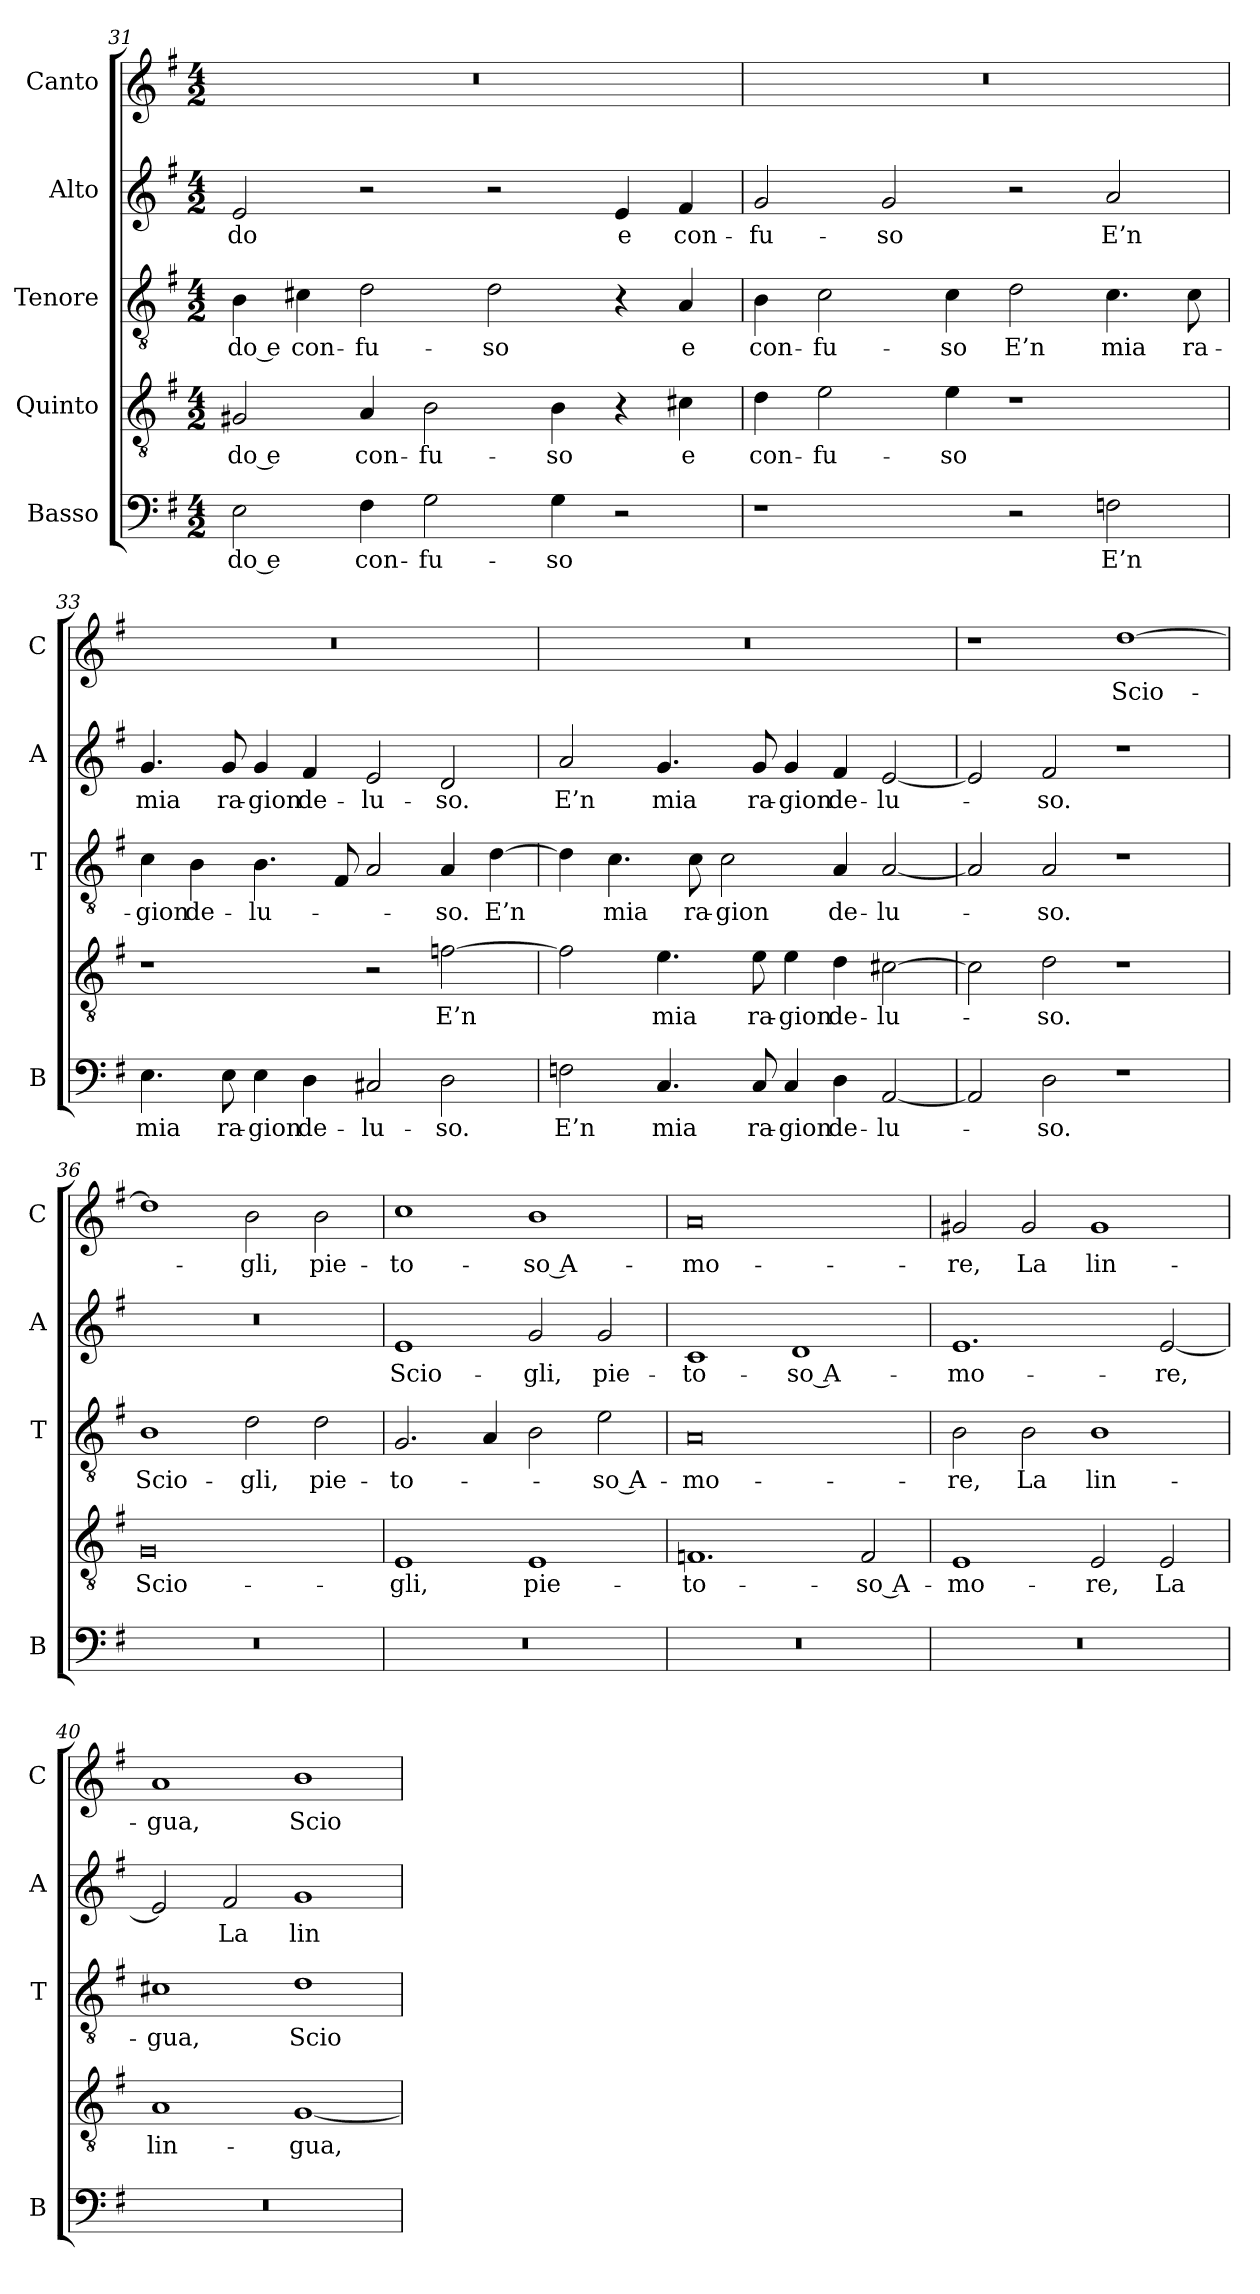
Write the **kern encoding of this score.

**kern	**text	**kern	**text	**kern	**text	**kern	**text	**kern	**text
*part5	*part5	*part4	*part4	*part3	*part3	*part2	*part2	*part1	*part1
*staff5	*staff5	*staff4	*staff4	*staff3	*staff3	*staff2	*staff2	*staff1	*staff1
*I"Basso	*	*I"Quinto	*	*I"Tenore	*	*I"Alto	*	*I"Canto	*
*I'B	*	*	*	*I'T	*	*I'A	*	*I'C	*
!!LO:LB:g=z
*clefF4	*	*clefGv2	*	*clefGv2	*	*clefG2	*	*clefG2	*
*k[f#]	*	*k[f#]	*	*k[f#]	*	*k[f#]	*	*k[f#]	*
*G:	*	*G:	*	*G:	*	*G:	*	*G:	*
*M4/2	*	*M4/2	*	*M4/2	*	*M4/2	*	*M4/2	*
=31	=31	=31	=31	=31	=31	=31	=31	=31	=31
!	!LO:LY:b	!	!LO:LY:b	!	!LO:LY:b	!	!LO:LY:b	!	!
2E\	-do e	2G#X/	-do e	4B\	-do e	2e/	-do	0r	.
!	!	!	!	!	!LO:LY:b	!	!	!	!
.	.	.	.	4c#X\	con-	.	.	.	.
!	!LO:LY:b	!	!LO:LY:b	!	!LO:LY:b	!	!	!	!
4F#\	con-	4A/	con-	2d\	-fu-	2r	.	.	.
!	!LO:LY:b	!	!LO:LY:b	!	!	!	!	!	!
2G\	-fu-	2B\	-fu-	.	.	.	.	.	.
!	!	!	!	!	!LO:LY:b	!	!	!	!
.	.	.	.	2d\	-so	2r	.	.	.
!	!LO:LY:b	!	!LO:LY:b	!	!	!	!	!	!
4G\	-so	4B\	-so	.	.	.	.	.	.
!	!	!	!	!	!	!	!LO:LY:b	!	!
2r	.	4r	.	4r	.	4e/	e	.	.
!	!	!	!LO:LY:b	!	!LO:LY:b	!	!LO:LY:b	!	!
.	.	4c#X\	e	4A/	e	4f#/	con-	.	.
=32	=32	=32	=32	=32	=32	=32	=32	=32	=32
!	!	!	!LO:LY:b	!	!LO:LY:b	!	!LO:LY:b	!	!
1r	.	4d\	con-	4B\	con-	2g/	-fu-	0r	.
!	!	!	!LO:LY:b	!	!LO:LY:b	!	!	!	!
.	.	2e\	-fu-	2c\	-fu-	.	.	.	.
!	!	!	!	!	!	!	!LO:LY:b	!	!
.	.	.	.	.	.	2g/	-so	.	.
!	!	!	!LO:LY:b	!	!LO:LY:b	!	!	!	!
.	.	4e\	-so	4c\	-so	.	.	.	.
!	!	!	!	!	!LO:LY:b	!	!	!	!
2r	.	1r	.	2d\	E’n	2r	.	.	.
!	!LO:LY:b	!	!	!	!LO:LY:b	!	!LO:LY:b	!	!
2Fn\	E’n	.	.	4.c\	mia	2a/	E’n	.	.
!	!	!	!	!	!LO:LY:b	!	!	!	!
.	.	.	.	8c\	ra-	.	.	.	.
=33	=33	=33	=33	=33	=33	=33	=33	=33	=33
!	!LO:LY:b	!	!	!	!LO:LY:b	!	!LO:LY:b	!	!
4.E\	mia	1r	.	4c\	-gion	4.g/	mia	0r	.
!	!	!	!	!	!LO:LY:b	!	!	!	!
.	.	.	.	4B\	de-	.	.	.	.
!	!LO:LY:b	!	!	!	!	!	!LO:LY:b	!	!
8E\	ra-	.	.	.	.	8g/	ra-	.	.
!	!LO:LY:b	!	!	!	!LO:LY:b	!	!LO:LY:b	!	!
4E\	-gion	.	.	4.B\	-lu-	4g/	-gion	.	.
!	!LO:LY:b	!	!	!	!	!	!LO:LY:b	!	!
4D\	de-	.	.	.	.	4f#/	de-	.	.
.	.	.	.	8F#/	.	.	.	.	.
!	!LO:LY:b	!	!	!	!	!	!LO:LY:b	!	!
2C#X/	-lu-	2r	.	2A/	.	2e/	-lu-	.	.
!	!LO:LY:b	!	!LO:LY:b	!	!LO:LY:b	!	!LO:LY:b	!	!
2D\	-so.	[2fn\	E’n	4A/	-so.	2d/	-so.	.	.
!	!	!	!	!	!LO:LY:b	!	!	!	!
.	.	.	.	[4d\	E’n	.	.	.	.
=34	=34	=34	=34	=34	=34	=34	=34	=34	=34
!	!LO:LY:b	!	!	!	!	!	!LO:LY:b	!	!
2Fn\	E’n	2f\]	.	4d\]	.	2a/	E’n	0r	.
!	!	!	!	!	!LO:LY:b	!	!	!	!
.	.	.	.	4.c\	mia	.	.	.	.
!	!LO:LY:b	!	!LO:LY:b	!	!	!	!LO:LY:b	!	!
4.C/	mia	4.e\	mia	.	.	4.g/	mia	.	.
!	!	!	!	!	!LO:LY:b	!	!	!	!
.	.	.	.	8c\	ra-	.	.	.	.
!	!	!	!	!	!LO:LY:b	!	!	!	!
.	.	.	.	2c\	-gion	.	.	.	.
!	!LO:LY:b	!	!LO:LY:b	!	!	!	!LO:LY:b	!	!
8C/	ra-	8e\	ra-	.	.	8g/	ra-	.	.
!	!LO:LY:b	!	!LO:LY:b	!	!	!	!LO:LY:b	!	!
4C/	-gion	4e\	-gion	.	.	4g/	-gion	.	.
!	!LO:LY:b	!	!LO:LY:b	!	!LO:LY:b	!	!LO:LY:b	!	!
4D\	de-	4d\	de-	4A/	de-	4f#/	de-	.	.
!	!LO:LY:b	!	!LO:LY:b	!	!LO:LY:b	!	!LO:LY:b	!	!
[2AA/	-lu-	[2c#X\	-lu-	[2A/	-lu-	[2e/	-lu-	.	.
!!LO:PB:g=z
=35	=35	=35	=35	=35	=35	=35	=35	=35	=35
2AA/]	.	2c#\]	.	2A/]	.	2e/]	.	1r	.
!	!LO:LY:b	!	!LO:LY:b	!	!LO:LY:b	!	!LO:LY:b	!	!
2D\	-so.	2d\	-so.	2A/	-so.	2f#/	-so.	.	.
!	!	!	!	!	!	!	!	!	!LO:LY:b
1r	.	1r	.	1r	.	1r	.	[1dd	Scio-
=36	=36	=36	=36	=36	=36	=36	=36	=36	=36
!	!	!	!LO:LY:b	!	!LO:LY:b	!	!	!	!
0r	.	0G	Scio-	1B	Scio-	0r	.	1dd]	.
!	!	!	!	!	!LO:LY:b	!	!	!	!LO:LY:b
.	.	.	.	2d\	-gli,	.	.	2b\	-gli,
!	!	!	!	!	!LO:LY:b	!	!	!	!LO:LY:b
.	.	.	.	2d\	pie-	.	.	2b\	pie-
=37	=37	=37	=37	=37	=37	=37	=37	=37	=37
!	!	!	!LO:LY:b	!	!LO:LY:b	!	!LO:LY:b	!	!LO:LY:b
0r	.	1E	-gli,	2.G/	-to-	1e	Scio-	1cc	-to-
.	.	.	.	4A/	.	.	.	.	.
!	!	!	!LO:LY:b	!	!	!	!LO:LY:b	!	!LO:LY:b
.	.	1E	pie-	2B\	.	2g/	-gli,	1b	-so A-
!	!	!	!	!	!LO:LY:b	!	!LO:LY:b	!	!
.	.	.	.	2e\	-so A-	2g/	pie-	.	.
=38	=38	=38	=38	=38	=38	=38	=38	=38	=38
!	!	!	!LO:LY:b	!	!LO:LY:b	!	!LO:LY:b	!	!LO:LY:b
0r	.	1.Fn	-to-	0A	-mo-	1c	-to-	0a	-mo-
!	!	!	!	!	!	!	!LO:LY:b	!	!
.	.	.	.	.	.	1d	-so A-	.	.
!	!	!	!LO:LY:b	!	!	!	!	!	!
.	.	2F/	-so A-	.	.	.	.	.	.
=39	=39	=39	=39	=39	=39	=39	=39	=39	=39
!	!	!	!LO:LY:b	!	!LO:LY:b	!	!LO:LY:b	!	!LO:LY:b
0r	.	1E	-mo-	2B\	-re,	1.e	-mo-	2g#X/	-re,
!	!	!	!	!	!LO:LY:b	!	!	!	!LO:LY:b
.	.	.	.	2B\	La	.	.	2g#/	La
!	!	!	!LO:LY:b	!	!LO:LY:b	!	!	!	!LO:LY:b
.	.	2E/	-re,	1B	lin-	.	.	1g#	lin-
!	!	!	!LO:LY:b	!	!	!	!LO:LY:b	!	!
.	.	2E/	La	.	.	[2e/	-re,	.	.
!!LO:LB:g=z
=40	=40	=40	=40	=40	=40	=40	=40	=40	=40
!	!	!	!LO:LY:b	!	!LO:LY:b	!	!	!	!LO:LY:b
0r	.	1A	lin-	1c#X	-gua,	2e/]	.	1a	-gua,
!	!	!	!	!	!	!	!LO:LY:b	!	!
.	.	.	.	.	.	2f#/	La	.	.
!	!	!	!LO:LY:b	!	!LO:LY:b	!	!LO:LY:b	!	!LO:LY:b
.	.	[1G	-gua,	1d	Scio-	1g	lin-	1b	Scio-
=	=	=	=	=	=	=	=	=	=
*-	*-	*-	*-	*-	*-	*-	*-	*-	*-
